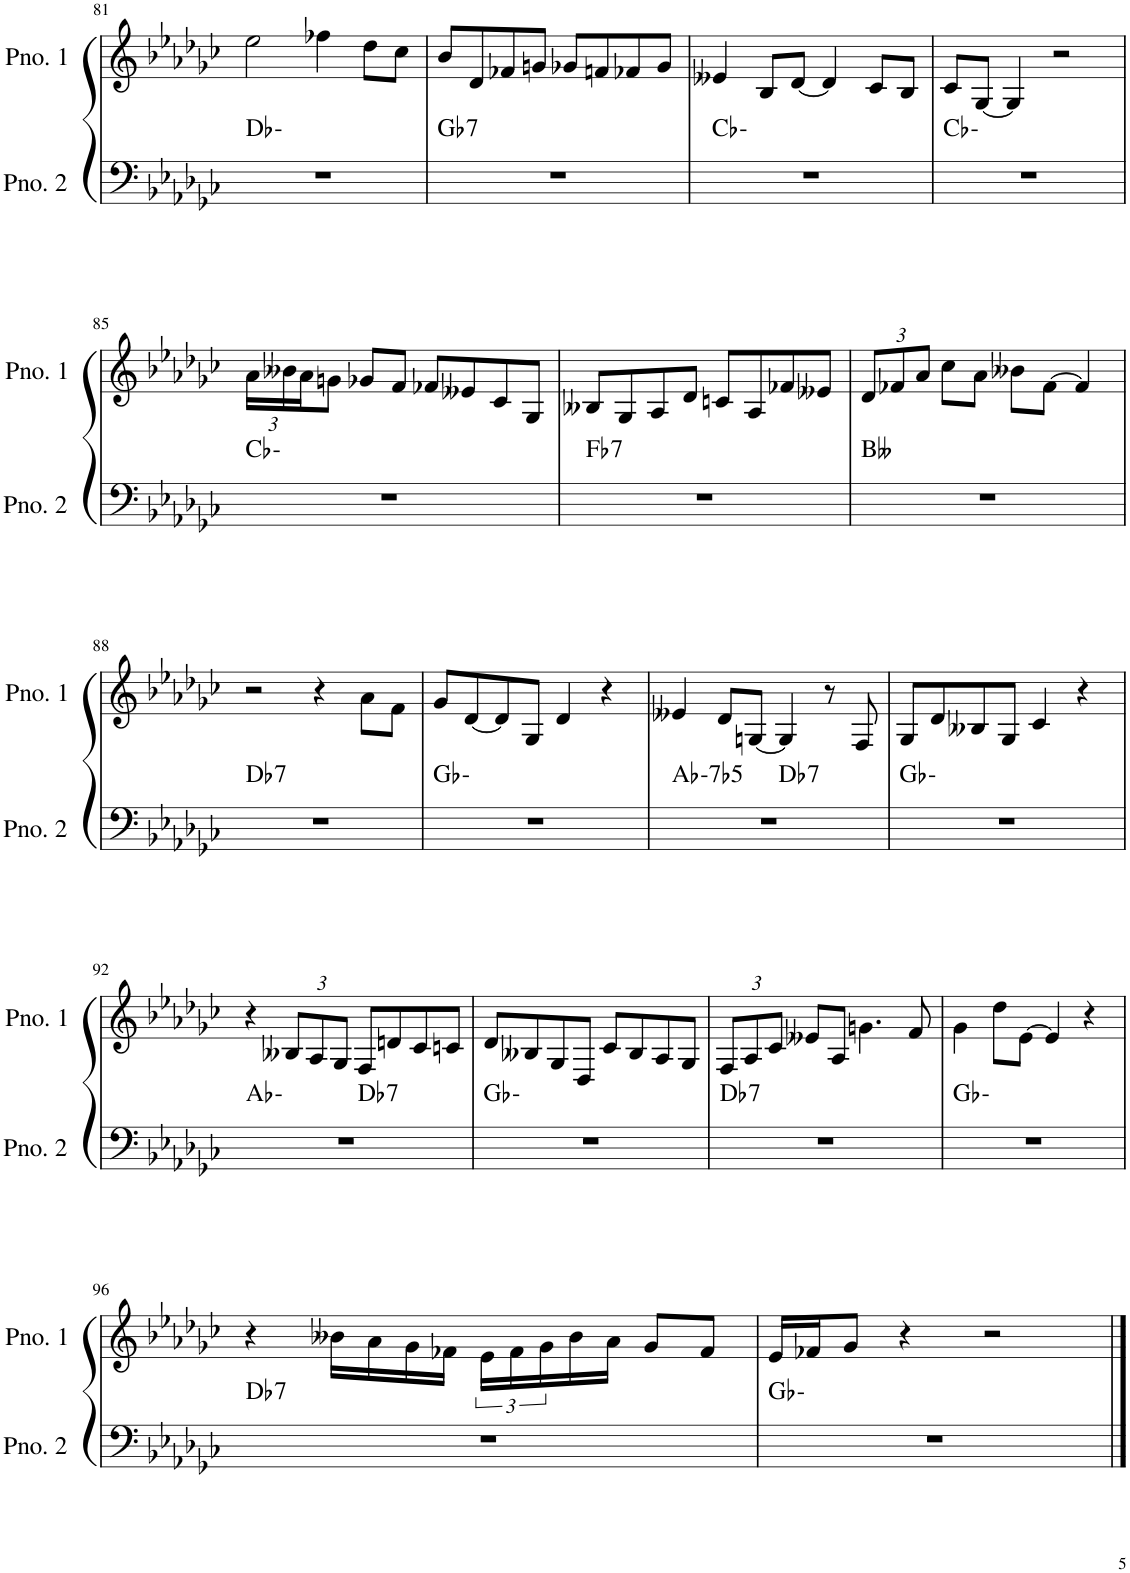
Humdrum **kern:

**kern	**harte	**kern
*part2	*part2	*part1
*staff2	*	*staff1
*I"ピアノ 2	*	*I"ピアノ 1
!!LO:PB:g=z
*clefF4	*	*clefG2
*k[b-e-a-d-g-c-]	*	*k[b-e-a-d-g-c-]
*M4/4	*	*M4/4
=81	=81	=81
1r	Db:min	2ee-\
.	.	4ff-X\
.	.	8dd-\L
.	.	8cc-\J
=82	=82	=82
!	!LO:H:kt=7	!
1r	Gb:7	8b-/L
.	.	8d-/
.	.	8f-X/
.	.	8gn/J
.	.	8g-X/L
.	.	8fn/
.	.	8f-X/
.	.	8g-/J
=83	=83	=83
1r	Cb:min	4e--X/
.	.	8B-/L
.	.	[8d-/J
.	.	4d-/]
.	.	8c-/L
.	.	8B-/J
=84	=84	=84
1r	Cb:min	8c-/L
.	.	[8G-/J
.	.	4G-/]
.	.	2r
!!LO:LB:g=z
=85	=85	=85
*	*	*Xbrackettup
1r	Cb:min	24a-\LL
.	.	24b--X\
.	.	24a-\J
.	.	8gn\J
.	.	8g-X/L
.	.	8f/J
.	.	8f-X/L
.	.	8e--X/
.	.	8c-/
.	.	8G-/J
=86	=86	=86
!	!LO:H:kt=7	!
1r	Fb:7	8B--X/L
.	.	8G-/
.	.	8A-/
.	.	8d-/J
.	.	8cn/L
.	.	8A-/
.	.	8f-X/
.	.	8e--X/J
=87	=87	=87
1r	Bbb:maj	12d-/L
.	.	12f-X/
.	.	12a-/J
.	.	8cc-\L
.	.	8a-\J
.	.	8b--X\L
.	.	[8f-\J
.	.	4f-/]
!!LO:LB:g=z
=88	=88	=88
!	!LO:H:kt=7	!
1r	Db:7	2r
.	.	4r
.	.	8a-\L
.	.	8f\J
=89	=89	=89
1r	Gb:min	8g-/L
.	.	[8d-/
.	.	8d-/]
.	.	8G-/J
.	.	4d-/
.	.	4r
=90	=90	=90
!	!LO:H:kt=-7b5	!
*^	*	*
1r	2ryy	Ab:hdim7	4e--X/
.	.	.	8d-/L
.	.	.	[8Gn/J
!	!	!LO:H:kt=7	!
.	2ryy	Db:7	4G/]
.	.	.	8r
.	.	.	8F/
*v	*v	*	*
=91	=91	=91
1r	Gb:min	8G-/L
.	.	8d-/
.	.	8B--X/
.	.	8G-/J
.	.	4c-/
.	.	4r
!!LO:LB:g=z
=92	=92	=92
*^	*	*
1r	2ryy	Ab:min	4r
.	.	.	12B--X/L
.	.	.	12A-/
.	.	.	12G-/J
!	!	!LO:H:kt=7	!
.	2ryy	Db:7	8F/L
.	.	.	8dn/
.	.	.	8c-/
.	.	.	8cn/J
*v	*v	*	*
=93	=93	=93
1r	Gb:min	8d-/L
.	.	8B--X/
.	.	8G-/
.	.	8D-/J
.	.	8c-/L
.	.	8B--/
.	.	8A-/
.	.	8G-/J
=94	=94	=94
!	!LO:H:kt=7	!
1r	Db:7	12F/L
.	.	12A-/
.	.	12c-/J
.	.	8e--X/L
.	.	8A-/J
.	.	4.gn\
.	.	8f/
=95	=95	=95
1r	Gb:min	4g-\
.	.	8dd-\L
.	.	[8e-\J
.	.	4e-/]
.	.	4r
!!LO:LB:g=z
=96	=96	=96
!	!LO:H:kt=7	!
1r	Db:7	4r
.	.	16b--X\LL
.	.	16a-\
.	.	16g-\
.	.	16f-X\JJ
*	*	*brackettup
.	.	24e-\LL
.	.	24f-\
.	.	24g-\
.	.	16b--\
.	.	16a-\JJ
.	.	8g-/L
.	.	8f-/J
=97	=97	=97
1r	Gb:min	16e-/LL
.	.	16f-X/J
.	.	8g-/J
.	.	4r
.	.	2r
==	==	==
*-	*-	*-
